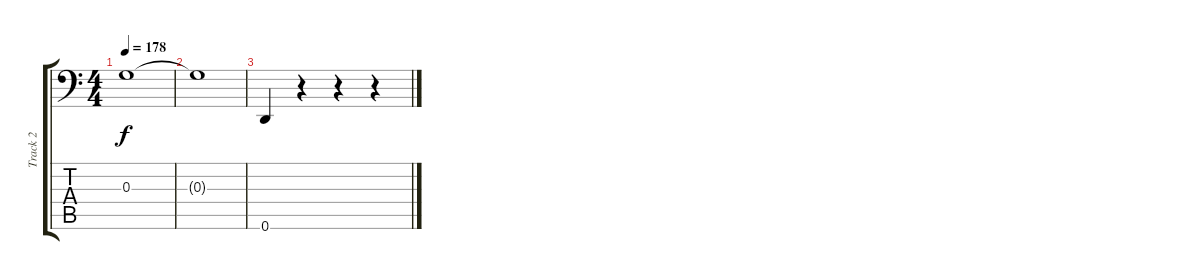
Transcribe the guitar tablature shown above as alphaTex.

\track ("Track 2" "Track 2") {instrument slapbass2}
\staff {score tabs}
\tuning (E3 B2 G2 D2 A1 D1) {hide}
\ts (4 4)
\tempo 178
\clef f4
\ks c
0.3{t}.1{dy f} |
0.3{t}.1 |
0.6.4 r.4 r.4 r.4
